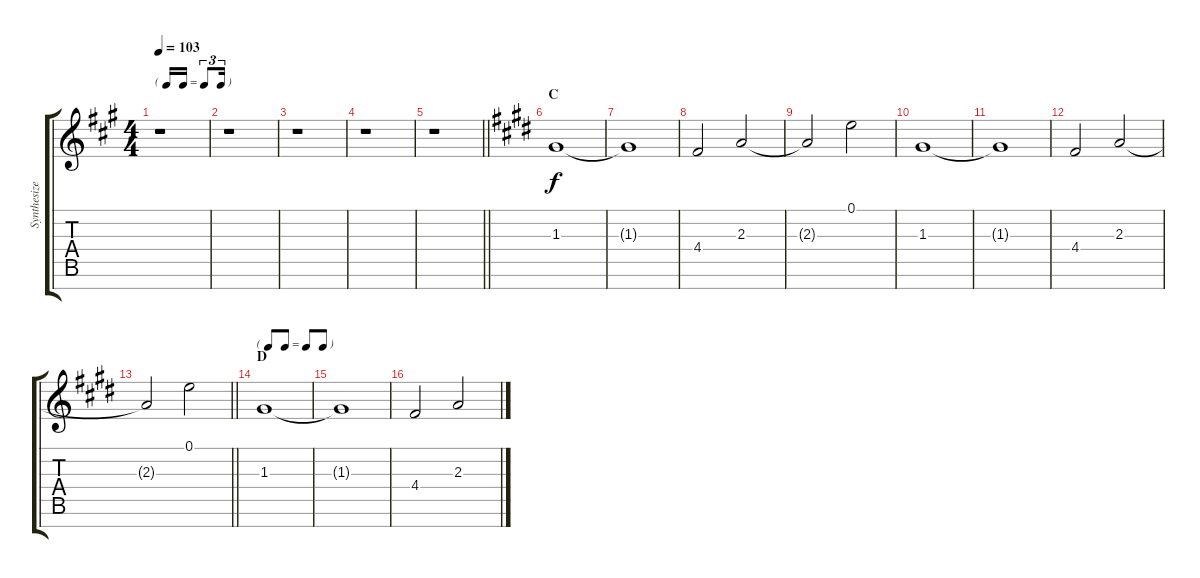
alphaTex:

\track ("Synthesizer" "Synthesize") {instrument ocarina}
\staff {score tabs}
\tuning (E5 B4 G4 D4 A3 E3 B2) {hide}
\ts (4 4)
\tf triplet16th
\tempo 103
\clef g2
\ks a
r.1{dy f} |
r.1 |
r.1 |
r.1 |
\barLineRight lightlight
r.1 |
\section ("" "C")
\ks e
1.3.1 |
1.3{t}.1 |
4.4.2 2.3.2 |
2.3{t}.2 0.1.2 |
1.3.1 |
1.3{t}.1 |
4.4.2 2.3.2 |
\barLineRight lightlight
2.3{t}.2 0.1.2 |
\tf none
\section ("" "D")
1.3.1 |
1.3{t}.1 |
4.4.2 2.3.2
